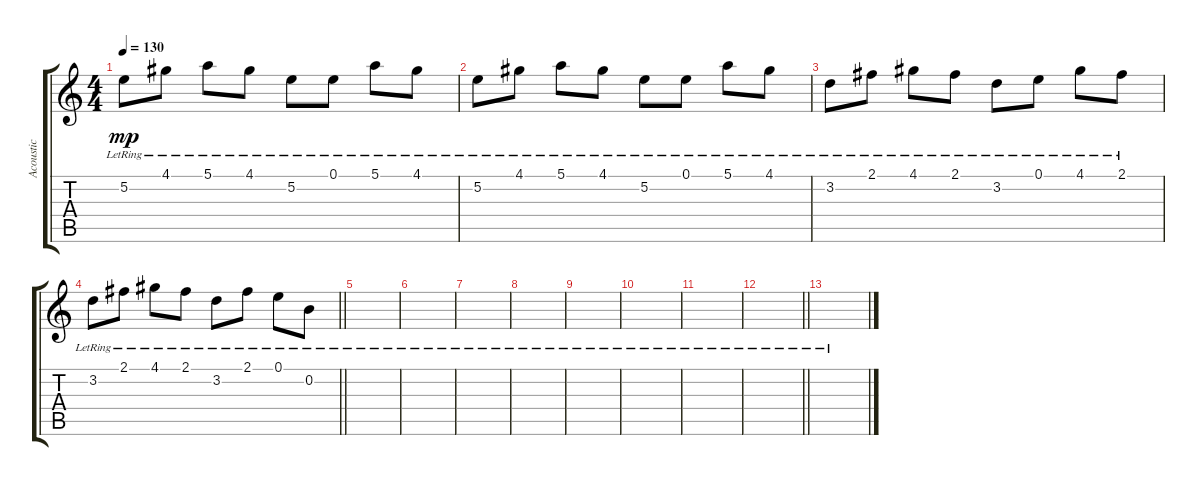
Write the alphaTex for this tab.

\track ("Acoustic" "Acoustic") {instrument acousticguitarsteel}
\staff {score tabs}
\tuning (E4 B3 G3 D3 A2 E2) {hide}
\ts (4 4)
\tempo 130
\clef g2
\ks c
5.2{lr}.8{dy mp} 4.1{lr}.8 5.1{lr}.8 4.1{lr}.8 5.2{lr}.8 0.1{lr}.8 5.1{lr}.8 4.1{lr}.8 |
5.2{lr}.8 4.1{lr}.8 5.1{lr}.8 4.1{lr}.8 5.2{lr}.8 0.1{lr}.8 5.1{lr}.8 4.1{lr}.8 |
3.2{lr}.8 2.1{lr}.8 4.1{lr}.8 2.1{lr}.8 3.2{lr}.8 0.1{lr}.8 4.1{lr}.8 2.1{lr}.8 |
\barLineRight lightlight
3.2{lr}.8 2.1{lr}.8 4.1{lr}.8 2.1{lr}.8 3.2{lr}.8 2.1{lr}.8 0.1{lr}.8 0.2{lr}.8 |
\section ("" "")
|
|
|
|
|
|
|
\barLineRight lightlight
|
\section ("" "")
